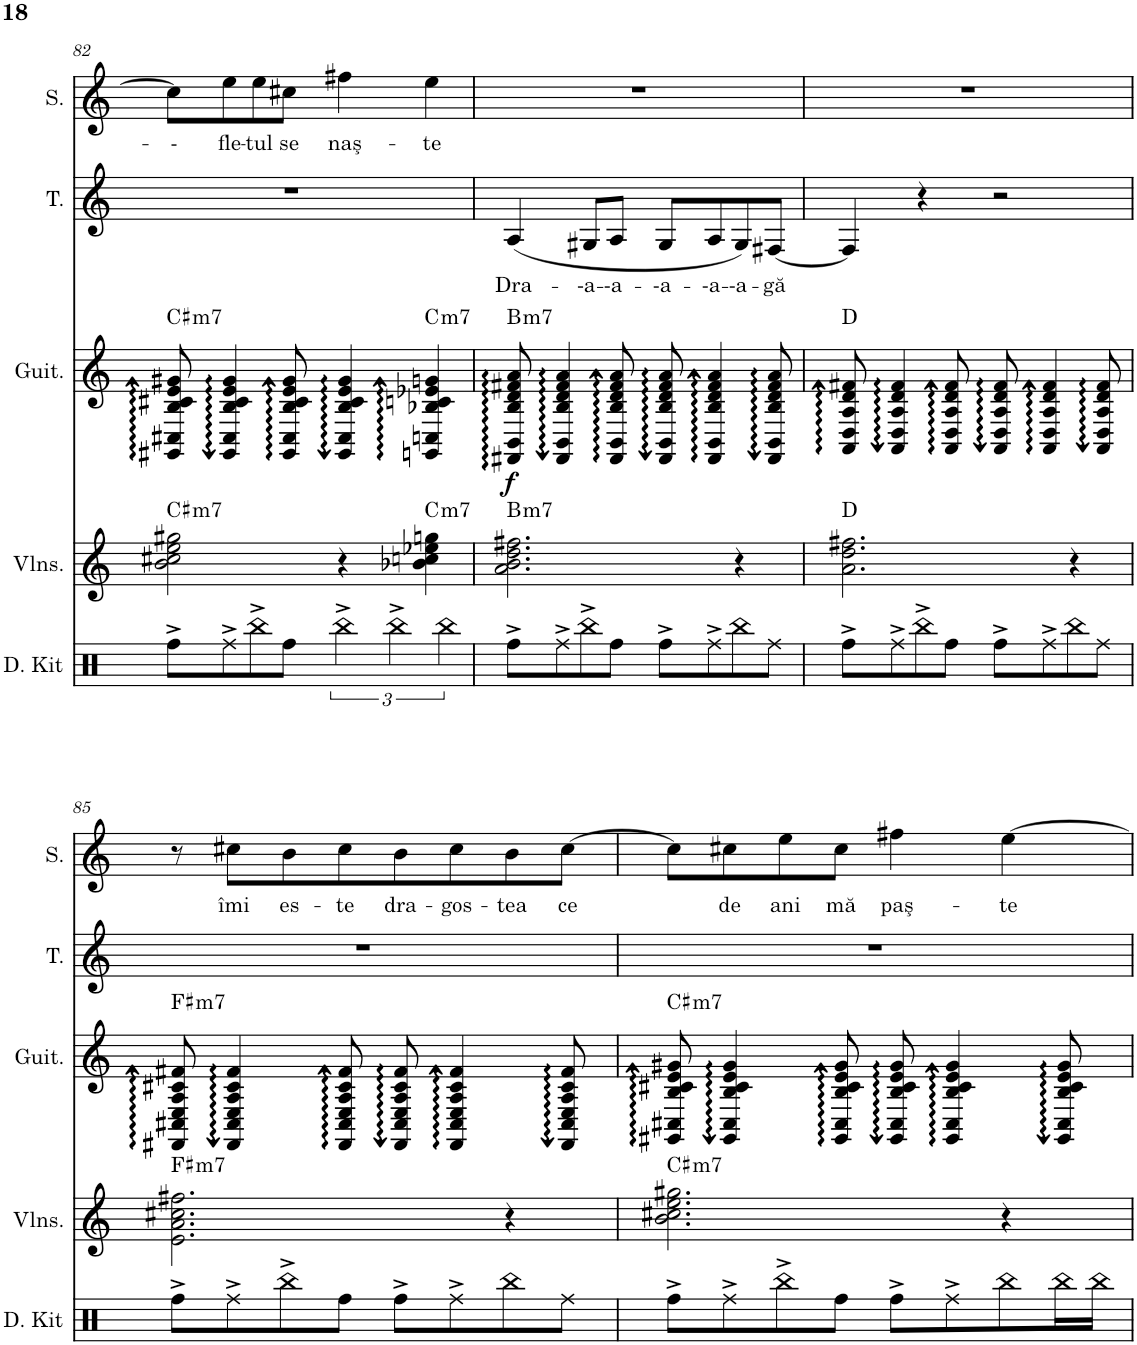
**kern	**kern	**harte	**kern	**dynam	**harte	**kern	**text	**kern	**text
*part5	*part4	*part4	*part3	*part3	*part3	*part2	*part2	*part1	*part1
*staff5	*staff4	*	*staff3	*staff3	*	*staff2	*staff2	*staff1	*staff1
*I"Drum Kit	*I"Violins	*	*I"Classical Guitar	*	*	*I"Tenor	*	*I"Soprano	*
*I'D. Kit	*I'Vlns.	*	*I'Guit.	*	*	*I'T.	*	*I'S.	*
!!LO:PB:g=z
*clefX	*clefG2	*	*clefG2	*	*	*clefG2	*	*clefG2	*
*k[]	*k[]	*	*k[]	*	*	*k[]	*	*k[]	*
*M4/4	*M4/4	*	*M4/4	*	*	*M4/4	*	*M4/4	*
=82	=82	=82	=82	=82	=82	=82	=82	=82	=82
!	!	!LO:H:kt=m7	!	!	!LO:H:kt=m7	!	!	!	!LO:LY:b
8Rff^\L	2b\ 2cc#X\ 2ee\ 2gg#X\	C#:min7	8GG#X/ 8C#X/ 8B/ 8c#X/ 8e/ 8g#X/	.	C#:min7	1r	.	8cc#\L]	--
!	!	!	!	!	!	!	!	!	!LO:LY:b
8Rff^\	.	.	4GG#/ 4C#/ 4B/ 4c#/ 4e/ 4g#/	.	.	.	.	8ee\	fle-
!	!	!	!	!	!	!	!	!	!LO:LY:b
8Rbb^\	.	.	.	.	.	.	.	8ee\	-tul
!	!	!	!	!	!	!	!	!	!LO:LY:b
8Rff\J	.	.	8GG#/ 8C#/ 8B/ 8c#/ 8e/ 8g#/	.	.	.	.	8cc#X\J	se
!	!	!	!	!	!	!	!	!	!LO:LY:b
6Rbb^\	4r	.	4GG#/ 4C#/ 4B/ 4c#/ 4e/ 4g#/	.	.	.	.	4ff#X\	naş-
6Rbb^\	.	.	.	.	.	.	.	.	.
!	!	!LO:H:kt=m7	!	!	!LO:H:kt=m7	!	!	!	!LO:LY:b
.	4b-X\ 4ccn\ 4ee-X\ 4ggn\	C:min7	4GGn/ 4Cn/ 4B-X/ 4cn/ 4e-X/ 4gn/	.	C:min7	.	.	4ee\	-te
6Rbb\	.	.	.	.	.	.	.	.	.
=83	=83	=83	=83	=83	=83	=83	=83	=83	=83
!	!	!LO:H:kt=m7	!	!LO:DY:b	!LO:H:kt=m7	!	!LO:LY:b	!	!
8Rff^\L	2.a\ 2.b\ 2.dd\ 2.ff#X\	B:min7	8FF#X/ 8BB/ 8B/ 8d/ 8f#X/ 8a/	f	B:min7	(<4A/	Dra-	1r	.
8Rff^\	.	.	4FF#/ 4BB/ 4B/ 4d/ 4f#/ 4a/	.	.	.	.	.	.
!	!	!	!	!	!	!	!LO:LY:b	!	!
8Rbb^\	.	.	.	.	.	8G#X/L	--a-	.	.
!	!	!	!	!	!	!	!LO:LY:b	!	!
8Rff\J	.	.	8FF#/ 8BB/ 8B/ 8d/ 8f#/ 8a/	.	.	8A/J	--a-	.	.
!	!	!	!	!	!	!	!LO:LY:b	!	!
8Rff^\L	.	.	8FF#/ 8BB/ 8B/ 8d/ 8f#/ 8a/	.	.	8G#/L	--a-	.	.
!	!	!	!	!	!	!	!LO:LY:b	!	!
8Rff^\	.	.	4FF#/ 4BB/ 4B/ 4d/ 4f#/ 4a/	.	.	8A/	--a-	.	.
!	!	!	!	!	!	!	!LO:LY:b	!	!
8Rbb\	4r	.	.	.	.	8G#/)	--a-	.	.
!	!	!	!	!	!	!	!LO:LY:b	!	!
8Rff\J	.	.	8FF#/ 8BB/ 8B/ 8d/ 8f#/ 8a/	.	.	[8F#X/J	-gă	.	.
=84	=84	=84	=84	=84	=84	=84	=84	=84	=84
8Rff^\L	2.a\ 2.dd\ 2.ff#X\	D:maj	8AA/ 8D/ 8A/ 8d/ 8f#X/	.	D:maj	4F#/]	.	1r	.
8Rff^\	.	.	4AA/ 4D/ 4A/ 4d/ 4f#/	.	.	.	.	.	.
8Rbb^\	.	.	.	.	.	4r	.	.	.
8Rff\J	.	.	8AA/ 8D/ 8A/ 8d/ 8f#/	.	.	.	.	.	.
8Rff^\L	.	.	8AA/ 8D/ 8A/ 8d/ 8f#/	.	.	2r	.	.	.
8Rff^\	.	.	4AA/ 4D/ 4A/ 4d/ 4f#/	.	.	.	.	.	.
8Rbb\	4r	.	.	.	.	.	.	.	.
8Rff\J	.	.	8AA/ 8D/ 8A/ 8d/ 8f#/	.	.	.	.	.	.
!!LO:LB:g=z
=85	=85	=85	=85	=85	=85	=85	=85	=85	=85
!	!	!LO:H:kt=m7	!	!	!LO:H:kt=m7	!	!	!	!
8Rff^\L	2.e\ 2.a\ 2.cc#X\ 2.ff#X\	F#:min7	8FF#X/ 8C#X/ 8E/ 8A/ 8c#X/ 8f#X/	.	F#:min7	1r	.	8r	.
!	!	!	!	!	!	!	!	!	!LO:LY:b
8Rff^\	.	.	4FF#/ 4C#/ 4E/ 4A/ 4c#/ 4f#/	.	.	.	.	8cc#X\L	îmi
!	!	!	!	!	!	!	!	!	!LO:LY:b
8Rbb^\	.	.	.	.	.	.	.	8b\	es-
!	!	!	!	!	!	!	!	!	!LO:LY:b
8Rff\J	.	.	8FF#/ 8C#/ 8E/ 8A/ 8c#/ 8f#/	.	.	.	.	8cc#\	-te
!	!	!	!	!	!	!	!	!	!LO:LY:b
8Rff^\L	.	.	8FF#/ 8C#/ 8E/ 8A/ 8c#/ 8f#/	.	.	.	.	8b\	dra-
!	!	!	!	!	!	!	!	!	!LO:LY:b
8Rff^\	.	.	4FF#/ 4C#/ 4E/ 4A/ 4c#/ 4f#/	.	.	.	.	8cc#\	-gos-
!	!	!	!	!	!	!	!	!	!LO:LY:b
8Rbb\	4r	.	.	.	.	.	.	8b\	-tea
!	!	!	!	!	!	!	!	!	!LO:LY:b
8Rff\J	.	.	8FF#/ 8C#/ 8E/ 8A/ 8c#/ 8f#/	.	.	.	.	[8cc#\J	ce
=86	=86	=86	=86	=86	=86	=86	=86	=86	=86
!	!	!LO:H:kt=m7	!	!	!LO:H:kt=m7	!	!	!	!
8Rff^\L	2.b\ 2.cc#X\ 2.ee\ 2.gg#X\	C#:min7	8GG#X/ 8C#X/ 8B/ 8c#X/ 8e/ 8g#X/	.	C#:min7	1r	.	8cc#\L]	.
!	!	!	!	!	!	!	!	!	!LO:LY:b
8Rff^\	.	.	4GG#/ 4C#/ 4B/ 4c#/ 4e/ 4g#/	.	.	.	.	8cc#X\	de
!	!	!	!	!	!	!	!	!	!LO:LY:b
8Rbb^\	.	.	.	.	.	.	.	8ee\	ani
!	!	!	!	!	!	!	!	!	!LO:LY:b
8Rff\J	.	.	8GG#/ 8C#/ 8B/ 8c#/ 8e/ 8g#/	.	.	.	.	8cc#\J	mă
!	!	!	!	!	!	!	!	!	!LO:LY:b
8Rff^\L	.	.	8GG#/ 8C#/ 8B/ 8c#/ 8e/ 8g#/	.	.	.	.	4ff#X\	paş-
8Rff^\	.	.	4GG#/ 4C#/ 4B/ 4c#/ 4e/ 4g#/	.	.	.	.	.	.
!	!	!	!	!	!	!	!	!	!LO:LY:b
8Rbb\	4r	.	.	.	.	.	.	[4ee\	-te
16Rbb\L	.	.	8GG#/ 8C#/ 8B/ 8c#/ 8e/ 8g#/	.	.	.	.	.	.
16Rbb\JJ	.	.	.	.	.	.	.	.	.
=	=	=	=	=	=	=	=	=	=
*-	*-	*-	*-	*-	*-	*-	*-	*-	*-
